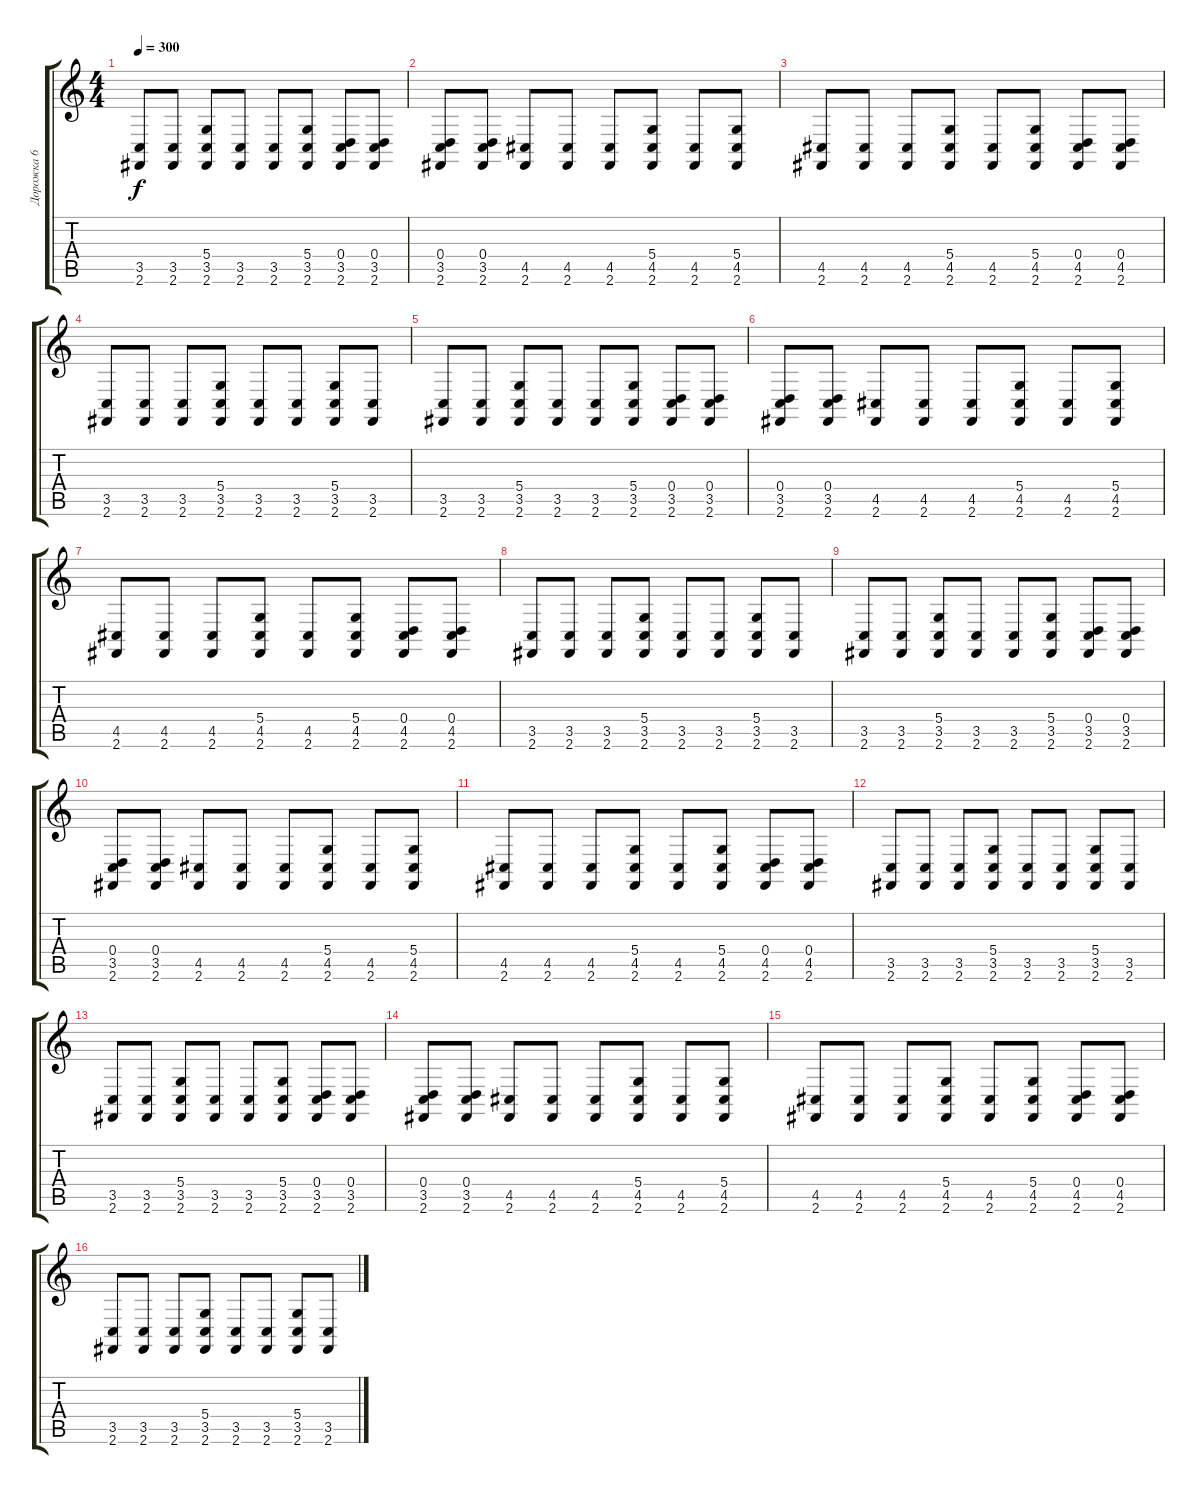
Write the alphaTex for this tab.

\track ("Дорожка 6" "Дорожка 6") {instrument churchorgan}
\staff {score tabs}
\tuning (E4 B3 G3 D3 A2 E2) {hide}
\ts (4 4)
\tempo 300
\clef g2
\ks c
(3.5 2.6).8{dy f} (3.5 2.6).8 (5.4 3.5 2.6).8 (3.5 2.6).8 (3.5 2.6).8 (5.4 3.5 2.6).8 (0.4 3.5 2.6).8 (0.4 3.5 2.6).8 |
(0.4 3.5 2.6).8 (0.4 3.5 2.6).8 (4.5 2.6).8 (4.5 2.6).8 (4.5 2.6).8 (5.4 4.5 2.6).8 (4.5 2.6).8 (5.4 4.5 2.6).8 |
(4.5 2.6).8 (4.5 2.6).8 (4.5 2.6).8 (5.4 4.5 2.6).8 (4.5 2.6).8 (5.4 4.5 2.6).8 (0.4 4.5 2.6).8 (0.4 4.5 2.6).8 |
(3.5 2.6).8 (3.5 2.6).8 (3.5 2.6).8 (5.4 3.5 2.6).8 (3.5 2.6).8 (3.5 2.6).8 (5.4 3.5 2.6).8 (3.5 2.6).8 |
(3.5 2.6).8 (3.5 2.6).8 (5.4 3.5 2.6).8 (3.5 2.6).8 (3.5 2.6).8 (5.4 3.5 2.6).8 (0.4 3.5 2.6).8 (0.4 3.5 2.6).8 |
(0.4 3.5 2.6).8 (0.4 3.5 2.6).8 (4.5 2.6).8 (4.5 2.6).8 (4.5 2.6).8 (5.4 4.5 2.6).8 (4.5 2.6).8 (5.4 4.5 2.6).8 |
(4.5 2.6).8 (4.5 2.6).8 (4.5 2.6).8 (5.4 4.5 2.6).8 (4.5 2.6).8 (5.4 4.5 2.6).8 (0.4 4.5 2.6).8 (0.4 4.5 2.6).8 |
(3.5 2.6).8 (3.5 2.6).8 (3.5 2.6).8 (5.4 3.5 2.6).8 (3.5 2.6).8 (3.5 2.6).8 (5.4 3.5 2.6).8 (3.5 2.6).8 |
(3.5 2.6).8 (3.5 2.6).8 (5.4 3.5 2.6).8 (3.5 2.6).8 (3.5 2.6).8 (5.4 3.5 2.6).8 (0.4 3.5 2.6).8 (0.4 3.5 2.6).8 |
(0.4 3.5 2.6).8 (0.4 3.5 2.6).8 (4.5 2.6).8 (4.5 2.6).8 (4.5 2.6).8 (5.4 4.5 2.6).8 (4.5 2.6).8 (5.4 4.5 2.6).8 |
(4.5 2.6).8 (4.5 2.6).8 (4.5 2.6).8 (5.4 4.5 2.6).8 (4.5 2.6).8 (5.4 4.5 2.6).8 (0.4 4.5 2.6).8 (0.4 4.5 2.6).8 |
(3.5 2.6).8 (3.5 2.6).8 (3.5 2.6).8 (5.4 3.5 2.6).8 (3.5 2.6).8 (3.5 2.6).8 (5.4 3.5 2.6).8 (3.5 2.6).8 |
(3.5 2.6).8 (3.5 2.6).8 (5.4 3.5 2.6).8 (3.5 2.6).8 (3.5 2.6).8 (5.4 3.5 2.6).8 (0.4 3.5 2.6).8 (0.4 3.5 2.6).8 |
(0.4 3.5 2.6).8 (0.4 3.5 2.6).8 (4.5 2.6).8 (4.5 2.6).8 (4.5 2.6).8 (5.4 4.5 2.6).8 (4.5 2.6).8 (5.4 4.5 2.6).8 |
(4.5 2.6).8 (4.5 2.6).8 (4.5 2.6).8 (5.4 4.5 2.6).8 (4.5 2.6).8 (5.4 4.5 2.6).8 (0.4 4.5 2.6).8 (0.4 4.5 2.6).8 |
(3.5 2.6).8 (3.5 2.6).8 (3.5 2.6).8 (5.4 3.5 2.6).8 (3.5 2.6).8 (3.5 2.6).8 (5.4 3.5 2.6).8 (3.5 2.6).8
